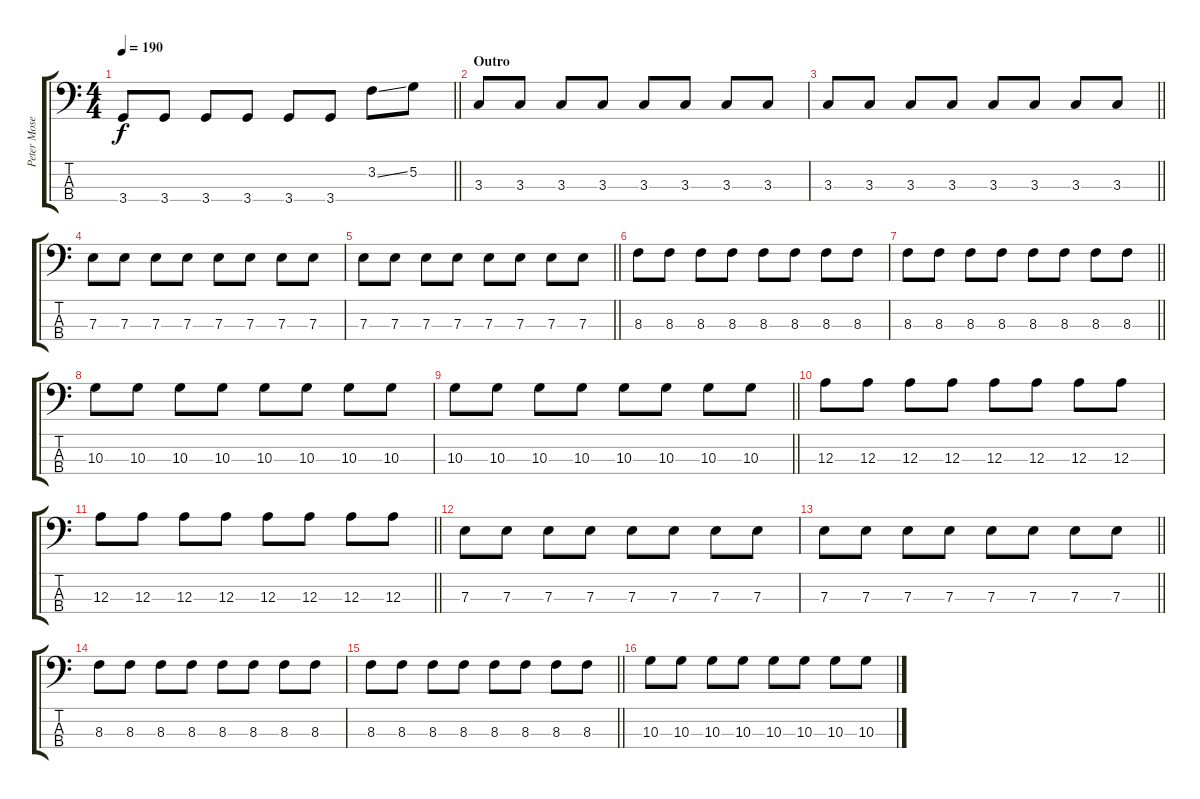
\track ("Peter Mosely" "Peter Mose") {instrument electricbassfinger}
\staff {score tabs}
\tuning (G2 D2 A1 E1) {hide}
\ts (4 4)
\tempo 190
\clef f4
\barLineRight lightlight
\ks c
3.4.8{dy f} 3.4.8 3.4.8 3.4.8 3.4.8 3.4.8 3.2{ss}.8 5.2.8 |
\section ("" "Outro")
3.3.8{volume 6} 3.3.8 3.3.8 3.3.8 3.3.8 3.3.8 3.3.8 3.3.8 |
\barLineRight lightlight
3.3.8 3.3.8 3.3.8 3.3.8 3.3.8 3.3.8 3.3.8 3.3.8 |
7.3.8 7.3.8 7.3.8 7.3.8 7.3.8 7.3.8 7.3.8 7.3.8 |
\barLineRight lightlight
7.3.8 7.3.8 7.3.8 7.3.8 7.3.8 7.3.8 7.3.8 7.3.8 |
8.3.8 8.3.8 8.3.8 8.3.8 8.3.8 8.3.8 8.3.8 8.3.8 |
\barLineRight lightlight
8.3.8 8.3.8 8.3.8 8.3.8 8.3.8 8.3.8 8.3.8 8.3.8 |
10.3.8 10.3.8 10.3.8 10.3.8 10.3.8 10.3.8 10.3.8 10.3.8 |
\barLineRight lightlight
10.3.8 10.3.8 10.3.8 10.3.8 10.3.8 10.3.8 10.3.8 10.3.8 |
12.3.8 12.3.8 12.3.8 12.3.8 12.3.8 12.3.8 12.3.8 12.3.8 |
\barLineRight lightlight
12.3.8 12.3.8 12.3.8 12.3.8 12.3.8 12.3.8 12.3.8 12.3.8 |
7.3.8 7.3.8 7.3.8 7.3.8 7.3.8 7.3.8 7.3.8 7.3.8 |
\barLineRight lightlight
7.3.8 7.3.8 7.3.8 7.3.8 7.3.8 7.3.8 7.3.8 7.3.8 |
8.3.8 8.3.8 8.3.8 8.3.8 8.3.8 8.3.8 8.3.8 8.3.8 |
\barLineRight lightlight
8.3.8 8.3.8 8.3.8 8.3.8 8.3.8 8.3.8 8.3.8 8.3.8 |
10.3.8 10.3.8 10.3.8 10.3.8 10.3.8 10.3.8 10.3.8 10.3.8
